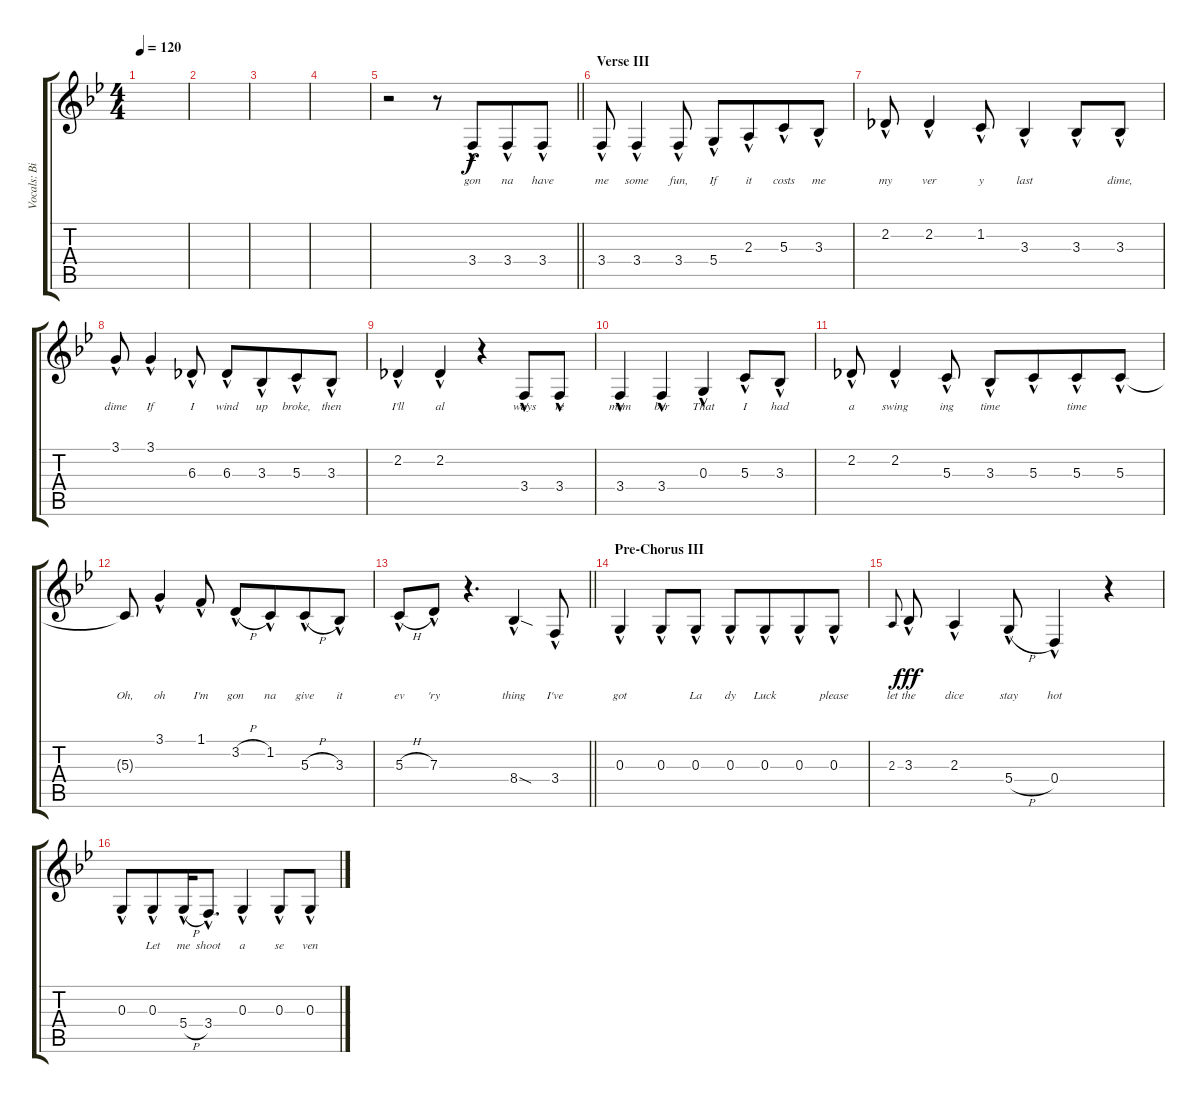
\track ("Vocals: Billy" "Vocals: Bi") {instrument lead2sawtooth}
\staff {score tabs}
\tuning (E4 B3 G3 D3 A2 E2) {hide}
\ts (4 4)
\tempo 120
\clef g2
\ks bb
|
|
|
|
\barLineRight lightlight
r.2 r.8 3.4{hac}.8{lyrics (0 "gon") lyrics (1 "") lyrics (2 "") lyrics (3 "") lyrics (4 "") beam merge} 3.4{hac}.8{lyrics (0 "na") lyrics (1 "") lyrics (2 "") lyrics (3 "") lyrics (4 "")} 3.4{hac}.8{lyrics (0 "have") lyrics (1 "") lyrics (2 "") lyrics (3 "") lyrics (4 "")} |
\section ("" "Verse III")
3.4{hac}.8{lyrics (0 "me") lyrics (1 "") lyrics (2 "") lyrics (3 "") lyrics (4 "")} 3.4{hac}.4{lyrics (0 "some") lyrics (1 "") lyrics (2 "") lyrics (3 "") lyrics (4 "")} 3.4{hac}.8{lyrics (0 "fun,") lyrics (1 "") lyrics (2 "") lyrics (3 "") lyrics (4 "") beam split} 5.4{hac}.8{lyrics (0 "If") lyrics (1 "") lyrics (2 "") lyrics (3 "") lyrics (4 "")} 2.3{hac}.8{lyrics (0 "it") lyrics (1 "") lyrics (2 "") lyrics (3 "") lyrics (4 "") beam merge} 5.3{hac}.8{lyrics (0 "costs") lyrics (1 "") lyrics (2 "") lyrics (3 "") lyrics (4 "")} 3.3{hac}.8{lyrics (0 "me") lyrics (1 "") lyrics (2 "") lyrics (3 "") lyrics (4 "")} |
2.2{hac}.8{lyrics (0 "my") lyrics (1 "") lyrics (2 "") lyrics (3 "") lyrics (4 "")} 2.2{hac}.4{lyrics (0 "ver") lyrics (1 "") lyrics (2 "") lyrics (3 "") lyrics (4 "")} 1.2{hac}.8{lyrics (0 "y") lyrics (1 "") lyrics (2 "") lyrics (3 "") lyrics (4 "")} 3.3{hac}.4{lyrics (0 "last") lyrics (1 "") lyrics (2 "") lyrics (3 "") lyrics (4 "")} 3.3{hac}.8{lyrics (0 "") lyrics (1 "") lyrics (2 "") lyrics (3 "") lyrics (4 "")} 3.3{hac}.8{lyrics (0 "dime,") lyrics (1 "") lyrics (2 "") lyrics (3 "") lyrics (4 "")} |
3.1{hac}.8{lyrics (0 "dime") lyrics (1 "") lyrics (2 "") lyrics (3 "") lyrics (4 "")} 3.1{hac}.4{lyrics (0 "If") lyrics (1 "") lyrics (2 "") lyrics (3 "") lyrics (4 "")} 6.3{hac}.8{lyrics (0 "I") lyrics (1 "") lyrics (2 "") lyrics (3 "") lyrics (4 "") beam split} 6.3{hac}.8{lyrics (0 "wind") lyrics (1 "") lyrics (2 "") lyrics (3 "") lyrics (4 "")} 3.3{hac}.8{lyrics (0 "up") lyrics (1 "") lyrics (2 "") lyrics (3 "") lyrics (4 "") beam merge} 5.3{hac}.8{lyrics (0 "broke,") lyrics (1 "") lyrics (2 "") lyrics (3 "") lyrics (4 "")} 3.3{hac}.8{lyrics (0 "then") lyrics (1 "") lyrics (2 "") lyrics (3 "") lyrics (4 "")} |
2.2{hac}.4{lyrics (0 "I'll") lyrics (1 "") lyrics (2 "") lyrics (3 "") lyrics (4 "")} 2.2{hac}.4{lyrics (0 "al") lyrics (1 "") lyrics (2 "") lyrics (3 "") lyrics (4 "")} r.4 3.4{hac}.8{lyrics (0 "ways") lyrics (1 "") lyrics (2 "") lyrics (3 "") lyrics (4 "")} 3.4{hac}.8{lyrics (0 "re") lyrics (1 "") lyrics (2 "") lyrics (3 "") lyrics (4 "")} |
3.4{hac}.4{lyrics (0 "mem") lyrics (1 "") lyrics (2 "") lyrics (3 "") lyrics (4 "")} 3.4{hac}.4{lyrics (0 "ber") lyrics (1 "") lyrics (2 "") lyrics (3 "") lyrics (4 "")} 0.3{hac}.4{lyrics (0 "That") lyrics (1 "") lyrics (2 "") lyrics (3 "") lyrics (4 "")} 5.3{hac}.8{lyrics (0 "I") lyrics (1 "") lyrics (2 "") lyrics (3 "") lyrics (4 "")} 3.3{hac}.8{lyrics (0 "had") lyrics (1 "") lyrics (2 "") lyrics (3 "") lyrics (4 "")} |
2.2{hac}.8{lyrics (0 "a") lyrics (1 "") lyrics (2 "") lyrics (3 "") lyrics (4 "")} 2.2{hac}.4{lyrics (0 "swing") lyrics (1 "") lyrics (2 "") lyrics (3 "") lyrics (4 "")} 5.3{hac}.8{lyrics (0 "ing") lyrics (1 "") lyrics (2 "") lyrics (3 "") lyrics (4 "") beam split} 3.3{hac}.8{lyrics (0 "time") lyrics (1 "") lyrics (2 "") lyrics (3 "") lyrics (4 "")} 5.3{hac}.8{lyrics (0 "") lyrics (1 "") lyrics (2 "") lyrics (3 "") lyrics (4 "") beam merge} 5.3{hac}.8{lyrics (0 "time") lyrics (1 "") lyrics (2 "") lyrics (3 "") lyrics (4 "")} 5.3{hac}.8{lyrics (0 "") lyrics (1 "") lyrics (2 "") lyrics (3 "") lyrics (4 "")} |
5.3{t}.8{lyrics (0 "Oh,") lyrics (1 "") lyrics (2 "") lyrics (3 "") lyrics (4 "")} 3.1{hac}.4{lyrics (0 "oh") lyrics (1 "") lyrics (2 "") lyrics (3 "") lyrics (4 "")} 1.1{hac}.8{lyrics (0 "I'm") lyrics (1 "") lyrics (2 "") lyrics (3 "") lyrics (4 "") beam split} 3.2{h hac}.8{lyrics (0 "gon") lyrics (1 "") lyrics (2 "") lyrics (3 "") lyrics (4 "")} 1.2{hac}.8{lyrics (0 "na") lyrics (1 "") lyrics (2 "") lyrics (3 "") lyrics (4 "") beam merge} 5.3{h hac}.8{lyrics (0 "give") lyrics (1 "") lyrics (2 "") lyrics (3 "") lyrics (4 "")} 3.3{hac}.8{lyrics (0 "it") lyrics (1 "") lyrics (2 "") lyrics (3 "") lyrics (4 "")} |
\barLineRight lightlight
5.3{h hac}.8{lyrics (0 "ev") lyrics (1 "") lyrics (2 "") lyrics (3 "") lyrics (4 "")} 7.3{hac}.8{lyrics (0 "'ry") lyrics (1 "") lyrics (2 "") lyrics (3 "") lyrics (4 "")} r.4{d} 8.4{sod hac}.4{lyrics (0 "thing") lyrics (1 "") lyrics (2 "") lyrics (3 "") lyrics (4 "")} 3.4{hac}.8{lyrics (0 "I've") lyrics (1 "") lyrics (2 "") lyrics (3 "") lyrics (4 "")} |
\section ("" "Pre-Chorus III")
0.3{hac}.4{lyrics (0 "got") lyrics (1 "") lyrics (2 "") lyrics (3 "") lyrics (4 "")} 0.3{hac}.8{lyrics (0 "") lyrics (1 "") lyrics (2 "") lyrics (3 "") lyrics (4 "")} 0.3{hac}.8{lyrics (0 "La") lyrics (1 "") lyrics (2 "") lyrics (3 "") lyrics (4 "") beam split} 0.3{hac}.8{lyrics (0 "dy") lyrics (1 "") lyrics (2 "") lyrics (3 "") lyrics (4 "")} 0.3{hac}.8{lyrics (0 "Luck") lyrics (1 "") lyrics (2 "") lyrics (3 "") lyrics (4 "") beam merge} 0.3{hac}.8{lyrics (0 "") lyrics (1 "") lyrics (2 "") lyrics (3 "") lyrics (4 "")} 0.3{hac}.8{lyrics (0 "please") lyrics (1 "") lyrics (2 "") lyrics (3 "") lyrics (4 "")} |
2.3.8{lyrics (0 "let") lyrics (1 "") lyrics (2 "") lyrics (3 "") lyrics (4 "") gr onbeat dy f} 3.3{hac}.8{lyrics (0 "the") lyrics (1 "") lyrics (2 "") lyrics (3 "") lyrics (4 "") dy fff} 2.3{hac}.4{lyrics (0 "dice") lyrics (1 "") lyrics (2 "") lyrics (3 "") lyrics (4 "")} 5.4{h hac}.8{lyrics (0 "stay") lyrics (1 "") lyrics (2 "") lyrics (3 "") lyrics (4 "")} 0.4{hac}.4{lyrics (0 "hot") lyrics (1 "") lyrics (2 "") lyrics (3 "") lyrics (4 "")} r.4 |
0.3{hac}.8{lyrics (0 "") lyrics (1 "") lyrics (2 "") lyrics (3 "") lyrics (4 "")} 0.3{hac}.8{lyrics (0 "Let") lyrics (1 "") lyrics (2 "") lyrics (3 "") lyrics (4 "") beam merge} 5.4{h hac}.16{lyrics (0 "me") lyrics (1 "") lyrics (2 "") lyrics (3 "") lyrics (4 "")} 3.4{hac}.8{d lyrics (0 "shoot") lyrics (1 "") lyrics (2 "") lyrics (3 "") lyrics (4 "")} 0.3{hac}.4{lyrics (0 "a") lyrics (1 "") lyrics (2 "") lyrics (3 "") lyrics (4 "")} 0.3{hac}.8{lyrics (0 "se") lyrics (1 "") lyrics (2 "") lyrics (3 "") lyrics (4 "")} 0.3{hac}.8{lyrics (0 "ven") lyrics (1 "") lyrics (2 "") lyrics (3 "") lyrics (4 "")}
